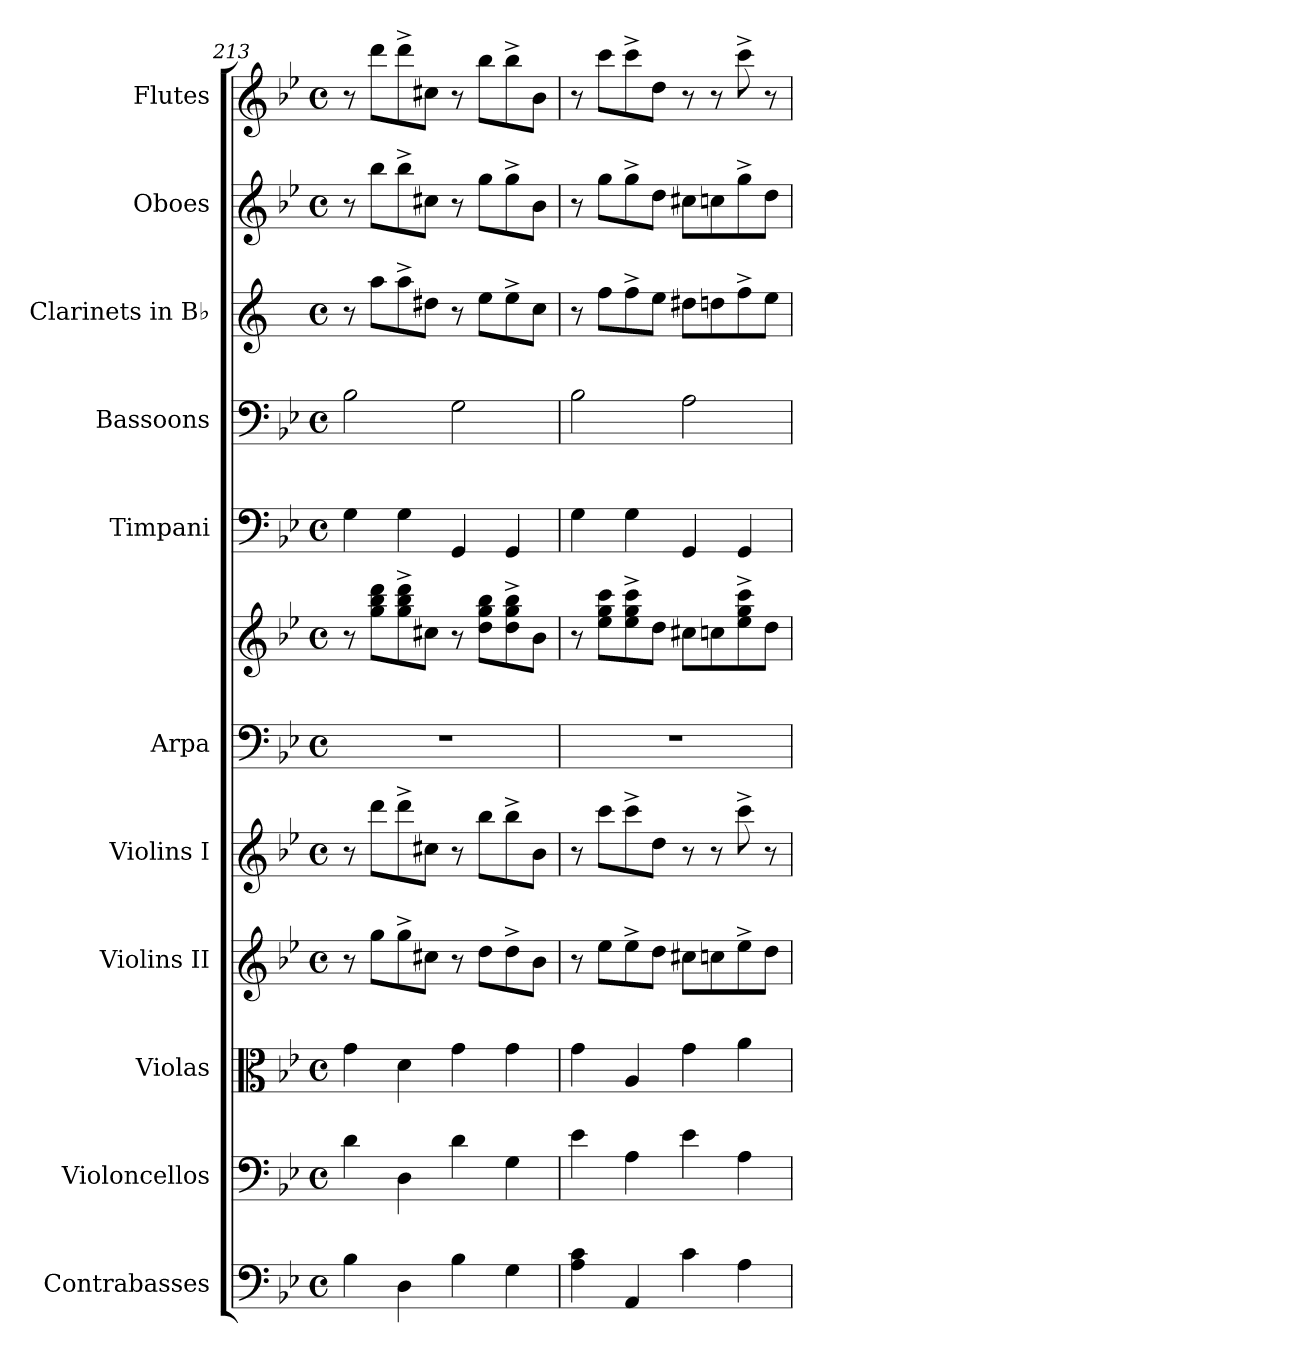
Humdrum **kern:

**kern	**kern	**kern	**kern	**kern	**kern	**kern	**kern	**kern	**kern	**kern	**kern
*part11	*part10	*part9	*part8	*part7	*part6	*part6	*part5	*part4	*part3	*part2	*part1
*staff12	*staff11	*staff10	*staff9	*staff8	*staff7	*staff6	*staff5	*staff4	*staff3	*staff2	*staff1
*I"Contrabasses	*I"Violoncellos	*I"Violas	*I"Violins II	*I"Violins I	*I"Arpa	*	*I"Timpani	*I"Bassoons	*I"Clarinets in B♭	*I"Oboes	*I"Flutes
*I'Cb.	*I'Vc.	*I'Vla.	*I'Vln. II	*I'Vln. I	*I'Arp.	*	*I'Timp.	*I'Bsn.	*	*I'Ob.	*I'Fl.
!!LO:PB:g=z
*clefF4	*clefF4	*clefC3	*clefG2	*clefG2	*clefF4	*clefG2	*clefF4	*clefF4	*clefG2	*clefG2	*clefG2
*ITrd7c12	*	*	*	*	*	*	*	*	*ITrd1c2	*	*
*k[b-e-]	*k[b-e-]	*k[b-e-]	*k[b-e-]	*k[b-e-]	*k[b-e-]	*k[b-e-]	*k[b-e-]	*k[b-e-]	*k[b-e-]	*k[b-e-]	*k[b-e-]
*M4/4	*M4/4	*M4/4	*M4/4	*M4/4	*M4/4	*M4/4	*M4/4	*M4/4	*M4/4	*M4/4	*M4/4
*met(c)	*met(c)	*met(c)	*met(c)	*met(c)	*met(c)	*met(c)	*met(c)	*met(c)	*met(c)	*met(c)	*met(c)
=213	=213	=213	=213	=213	=213	=213	=213	=213	=213	=213	=213
4BB-\	4d\	4g\	8r	8r	1r	8r	4G\	2B-\	8r	8r	8r
.	.	.	8gg\L	8ddd\L	.	8gg\ 8bb-\ 8ddd\L	.	.	8gg\L	8bb-\L	8ddd\L
4DD\	4D\	4d\	8gg^\	8ddd^\	.	8gg\^ 8bb-\^ 8ddd\^	4G\	.	8gg^\	8bb-^\	8ddd^\
.	.	.	8cc#X\J	8cc#X\J	.	8cc#X\J	.	.	8cc#X\J	8cc#X\J	8cc#X\J
4BB-\	4d\	4g\	8r	8r	.	8r	4GG/	2G\	8r	8r	8r
.	.	.	8dd\L	8bb-\L	.	8dd\ 8gg\ 8bb-\L	.	.	8dd\L	8gg\L	8bb-\L
4GG\	4G\	4g\	8dd^\	8bb-^\	.	8dd\^ 8gg\^ 8bb-\^	4GG/	.	8dd^\	8gg^\	8bb-^\
.	.	.	8b-\J	8b-\J	.	8b-\J	.	.	8b-\J	8b-\J	8b-\J
=214	=214	=214	=214	=214	=214	=214	=214	=214	=214	=214	=214
*	*	*	*	*	*	*	*	*	*	*	*MM220
4AA\ 4C\	4e-\	4g\	8r	8r	1r	8r	4G\	2B-\	8r	8r	8r
.	.	.	8ee-\L	8ccc\L	.	8ee-\ 8gg\ 8ccc\L	.	.	8ee-\L	8gg\L	8ccc\L
4AAA/	4A\	4A/	8ee-^\	8ccc^\	.	8ee-\^ 8gg\^ 8ccc\^	4G\	.	8ee-^\	8gg^\	8ccc^\
.	.	.	8dd\J	8dd\J	.	8dd\J	.	.	8dd\J	8dd\J	8dd\J
4C\	4e-\	4g\	8cc#X\L	8r	.	8cc#X\L	4GG/	2A\	8cc#X\L	8cc#X\L	8r
.	.	.	8ccn\	8r	.	8ccn\	.	.	8ccn\	8ccn\	8r
4AA\	4A\	4a\	8ee-^\	8ccc^\	.	8ee-\^ 8gg\^ 8ccc\^	4GG/	.	8ee-^\	8gg^\	8ccc^\
.	.	.	8dd\J	8r	.	8dd\J	.	.	8dd\J	8dd\J	8r
=	=	=	=	=	=	=	=	=	=	=	=
*-	*-	*-	*-	*-	*-	*-	*-	*-	*-	*-	*-
